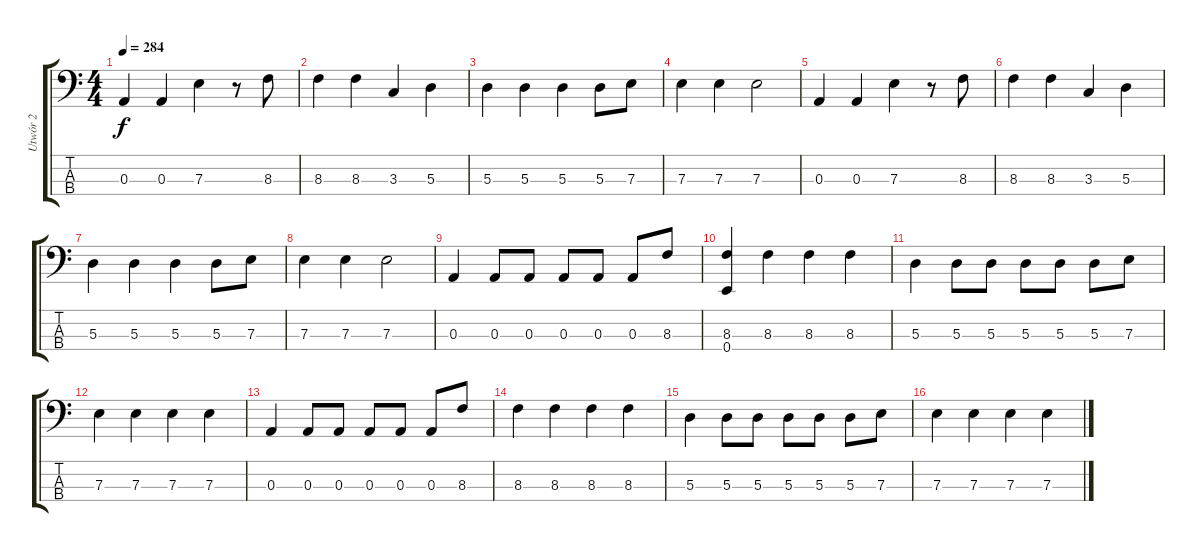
\track ("Utwór 2" "Utwór 2") {instrument electricbassfinger}
\staff {score tabs}
\tuning (G2 D2 A1 E1) {hide}
\ts (4 4)
\tempo 284
\clef f4
\ks c
0.3.4{dy f} 0.3.4 7.3.4 r.8 8.3.8 |
8.3.4 8.3.4 3.3.4 5.3.4 |
5.3.4 5.3.4 5.3.4 5.3.8 7.3.8 |
7.3.4 7.3.4 7.3.2 |
0.3.4 0.3.4 7.3.4 r.8 8.3.8 |
8.3.4 8.3.4 3.3.4 5.3.4 |
5.3.4 5.3.4 5.3.4 5.3.8 7.3.8 |
7.3.4 7.3.4 7.3.2 |
0.3.4 0.3.8 0.3.8 0.3.8 0.3.8 0.3.8 8.3.8 |
(8.3 0.4).4 8.3.4 8.3.4 8.3.4 |
5.3.4 5.3.8 5.3.8 5.3.8 5.3.8 5.3.8 7.3.8 |
7.3.4 7.3.4 7.3.4 7.3.4 |
0.3.4 0.3.8 0.3.8 0.3.8 0.3.8 0.3.8 8.3.8 |
8.3.4 8.3.4 8.3.4 8.3.4 |
5.3.4 5.3.8 5.3.8 5.3.8 5.3.8 5.3.8 7.3.8 |
7.3.4 7.3.4 7.3.4 7.3.4
